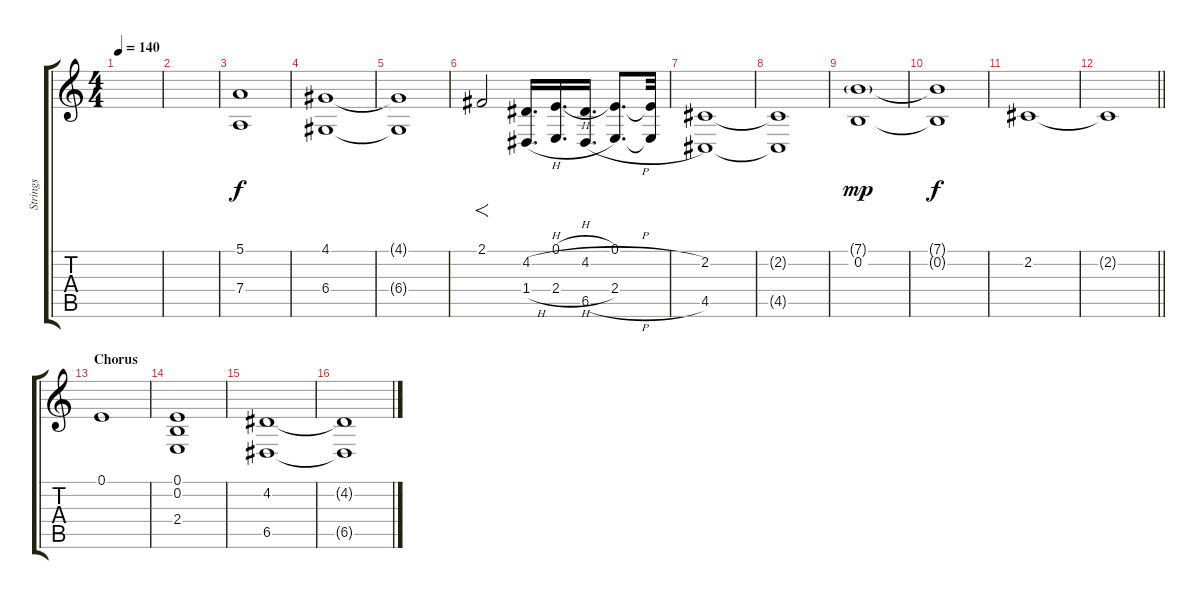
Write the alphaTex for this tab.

\track ("Strings" "Strings") {instrument synthstrings2}
\staff {score tabs}
\tuning (E4 B3 G3 D3 A2 E2) {hide}
\ts (4 4)
\tempo 140
\clef g2
\ks c
|
|
(5.1 7.4).1{volume 10} |
(4.1 6.4).1 |
(4.1{t} 6.4{t}).1 |
2.1.2{f} (4.2{h} 1.4{h}).16{d} (0.1{h} 2.4{h}).16{d} (4.2{h} 6.5{h}).16{d} (0.1 2.4).8{d} (0.1{t} 2.4{t}).32 |
(2.2 4.5).1 |
(2.2{t} 4.5{t}).1 |
(7.1{g} 0.2).1{dy mp volume 0} |
(7.1{t} 0.2{t}).1{dy f} |
2.2.1{volume 13} |
\barLineRight lightlight
2.2{t}.1 |
\section ("" "Chorus")
0.1.1 |
(0.1 0.2 2.4).1 |
(4.2 6.5).1 |
(4.2{t} 6.5{t}).1
